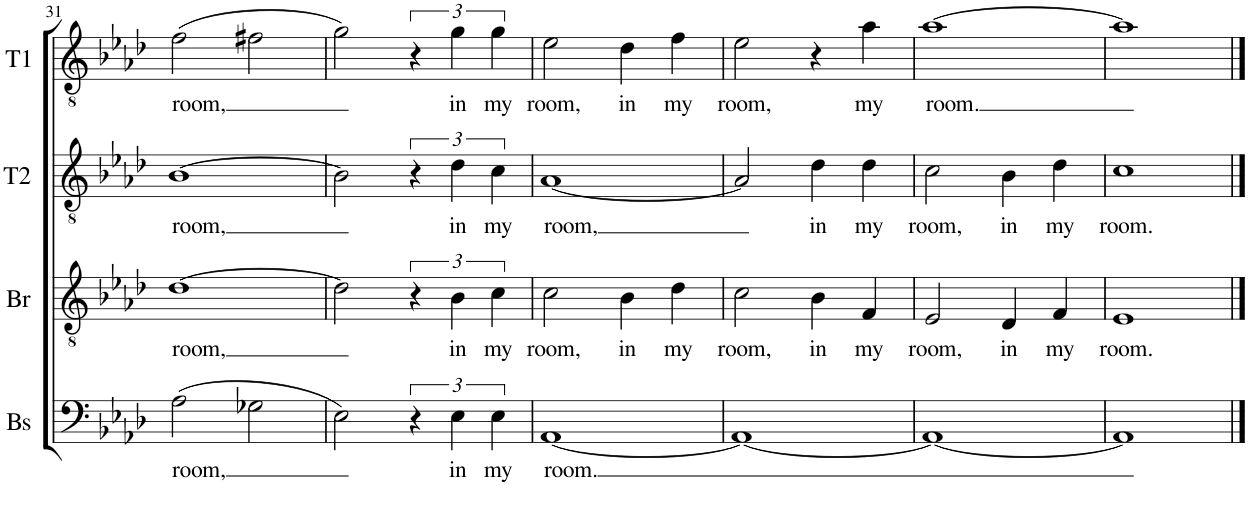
**kern	**text	**kern	**text	**kern	**text	**kern	**text
*part4	*part4	*part3	*part3	*part2	*part2	*part1	*part1
*staff4	*staff4	*staff3	*staff3	*staff2	*staff2	*staff1	*staff1
*I"Bass	*	*I"Baritone	*	*I"Tenor 2	*	*I"Tenor 1	*
*I'Bs	*	*I'Br	*	*I'T2	*	*I'T1	*
!!LO:PB:g=z
*clefF4	*	*clefGv2	*	*clefGv2	*	*clefGv2	*
*k[b-e-a-d-]	*	*k[b-e-a-d-]	*	*k[b-e-a-d-]	*	*k[b-e-a-d-]	*
*M4/4	*	*M4/4	*	*M4/4	*	*M4/4	*
=31	=31	=31	=31	=31	=31	=31	=31
!	!LO:LY:b	!	!LO:LY:b	!	!LO:LY:b	!	!LO:LY:b
(2A-\	room,	[1d-	room,	[1B-	room,	(2f\	room,
2G-X\	.	.	.	.	.	2f#X\	.
=32	=32	=32	=32	=32	=32	=32	=32
2E-\)	.	2d-\]	.	2B-\]	.	2g\)	.
6r	.	6r	.	6r	.	6r	.
!	!LO:LY:b	!	!LO:LY:b	!	!LO:LY:b	!	!LO:LY:b
6E-\	in	6B-\	in	6d-\	in	6g\	in
!	!LO:LY:b	!	!LO:LY:b	!	!LO:LY:b	!	!LO:LY:b
6E-\	my	6c\	my	6c\	my	6g\	my
=33	=33	=33	=33	=33	=33	=33	=33
!	!LO:LY:b	!	!LO:LY:b	!	!LO:LY:b	!	!LO:LY:b
[1AA-	-room.	2c\	room,	[1A-	room,	2e-\	room,
!	!	!	!LO:LY:b	!	!	!	!LO:LY:b
.	.	4B-\	in	.	.	4d-\	in
!	!	!	!LO:LY:b	!	!	!	!LO:LY:b
.	.	4d-\	my	.	.	4f\	my
=34	=34	=34	=34	=34	=34	=34	=34
!	!	!	!LO:LY:b	!	!	!	!LO:LY:b
1AA-_	.	2c\	room,	2A-/]	.	2e-\	room,
!	!	!	!LO:LY:b	!	!LO:LY:b	!	!
.	.	4B-\	in	4d-\	in	4r	.
!	!	!	!LO:LY:b	!	!LO:LY:b	!	!LO:LY:b
.	.	4F/	my	4d-\	my	4a-\	my
=35	=35	=35	=35	=35	=35	=35	=35
!	!	!	!LO:LY:b	!	!LO:LY:b	!	!LO:LY:b
1AA-_	.	2E-/	room,	2c\	room,	[1a-	room.
!	!	!	!LO:LY:b	!	!LO:LY:b	!	!
.	.	4D-/	in	4B-\	in	.	.
!	!	!	!LO:LY:b	!	!LO:LY:b	!	!
.	.	4F/	my	4d-\	my	.	.
=36	=36	=36	=36	=36	=36	=36	=36
!	!	!	!LO:LY:b	!	!LO:LY:b	!	!
1AA-]	.	1E-	room.	1c	room.	1a-]	.
==	==	==	==	==	==	==	==
*-	*-	*-	*-	*-	*-	*-	*-
